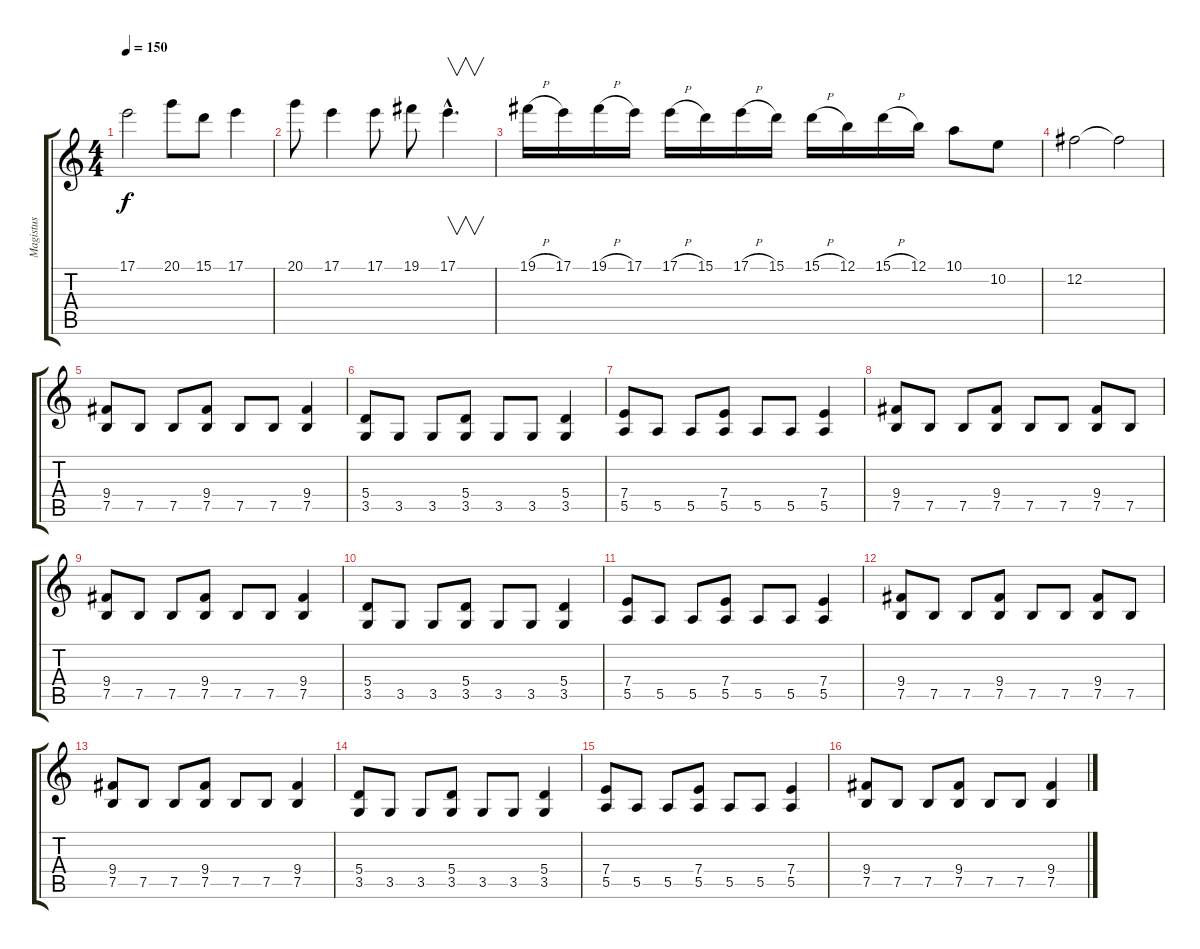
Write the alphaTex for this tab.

\track ("Magistus" "Magistus") {instrument distortionguitar}
\staff {score tabs}
\tuning (B3 Gb3 D3 A2 E2 B1) {hide}
\ts (4 4)
\tempo 150
\clef g2
\ks c
17.1.2{dy f} 20.1.8 15.1.8 17.1.4 |
20.1.8 17.1.4 17.1.8 19.1.8 17.1{hac}.4{v d} |
19.1{h}.16 17.1.16 19.1{h}.16 17.1.16 17.1{h}.16 15.1.16 17.1{h}.16 15.1.16 15.1{h}.16 12.1.16 15.1{h}.16 12.1.16 10.1.8 10.2.8 |
12.2.2 12.2{t}.2 |
(9.4 7.5).8{balance 16} 7.5.8 7.5.8 (9.4 7.5).8 7.5.8 7.5.8 (9.4 7.5).4 |
(5.4 3.5).8 3.5.8 3.5.8 (5.4 3.5).8 3.5.8 3.5.8 (5.4 3.5).4 |
(7.4 5.5).8 5.5.8 5.5.8 (7.4 5.5).8 5.5.8 5.5.8 (7.4 5.5).4 |
(9.4 7.5).8 7.5.8 7.5.8 (9.4 7.5).8 7.5.8 7.5.8 (9.4 7.5).8 7.5.8 |
(9.4 7.5).8 7.5.8 7.5.8 (9.4 7.5).8 7.5.8 7.5.8 (9.4 7.5).4 |
(5.4 3.5).8 3.5.8 3.5.8 (5.4 3.5).8 3.5.8 3.5.8 (5.4 3.5).4 |
(7.4 5.5).8 5.5.8 5.5.8 (7.4 5.5).8 5.5.8 5.5.8 (7.4 5.5).4 |
(9.4 7.5).8 7.5.8 7.5.8 (9.4 7.5).8 7.5.8 7.5.8 (9.4 7.5).8 7.5.8 |
(9.4 7.5).8 7.5.8 7.5.8 (9.4 7.5).8 7.5.8 7.5.8 (9.4 7.5).4 |
(5.4 3.5).8 3.5.8 3.5.8 (5.4 3.5).8 3.5.8 3.5.8 (5.4 3.5).4 |
(7.4 5.5).8 5.5.8 5.5.8 (7.4 5.5).8 5.5.8 5.5.8 (7.4 5.5).4 |
(9.4 7.5).8 7.5.8 7.5.8 (9.4 7.5).8 7.5.8 7.5.8 (9.4 7.5).4
